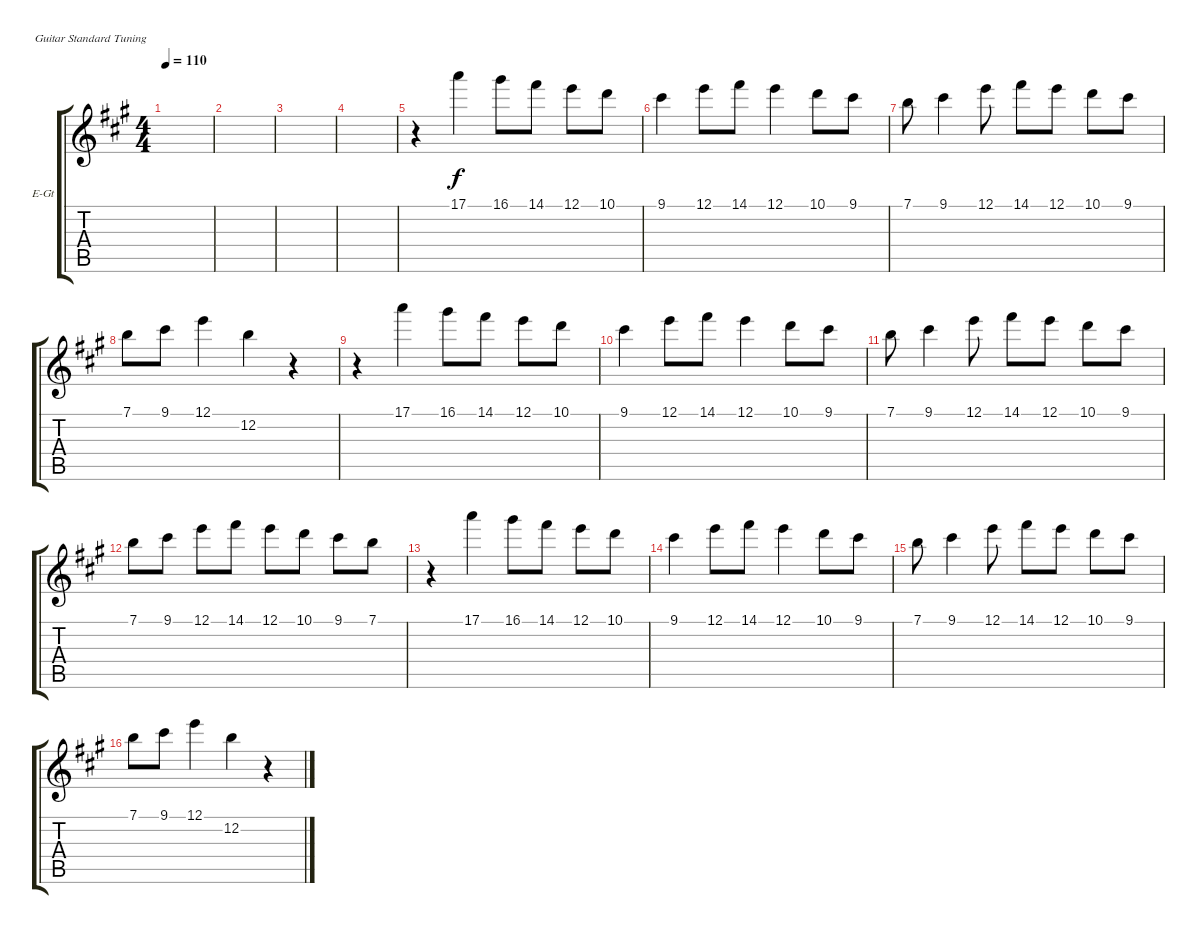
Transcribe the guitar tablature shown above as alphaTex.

\defaultSystemsLayout 4
\bracketExtendMode groupsimilarinstruments
\firstSystemTrackNameOrientation horizontal
\otherSystemsTrackNameOrientation horizontal
\track ("Electric Guitar" "E-Gt") {instrument electricguitarclean}
\staff {score tabs}
\tuning (E4 B3 G3 D3 A2 E2)
\ts (4 4)
\tempo 110
\clef g2
\ks a
|
|
|
|
r.4 17.1.4 16.1.8 14.1.8 12.1.8 10.1.8 |
9.1.4 12.1.8 14.1.8 12.1.4 10.1.8 9.1.8 |
7.1.8 9.1.4 12.1.8 14.1.8 12.1.8 10.1.8 9.1.8 |
7.1.8 9.1.8 12.1.4 12.2.4 r.4 |
r.4 17.1.4 16.1.8 14.1.8 12.1.8 10.1.8 |
9.1.4 12.1.8 14.1.8 12.1.4 10.1.8 9.1.8 |
7.1.8 9.1.4 12.1.8 14.1.8 12.1.8 10.1.8 9.1.8 |
7.1.8 9.1.8 12.1.8 14.1.8 12.1.8 10.1.8 9.1.8 7.1.8 |
r.4 17.1.4 16.1.8 14.1.8 12.1.8 10.1.8 |
9.1.4 12.1.8 14.1.8 12.1.4 10.1.8 9.1.8 |
7.1.8 9.1.4 12.1.8 14.1.8 12.1.8 10.1.8 9.1.8 |
7.1.8 9.1.8 12.1.4 12.2.4 r.4
